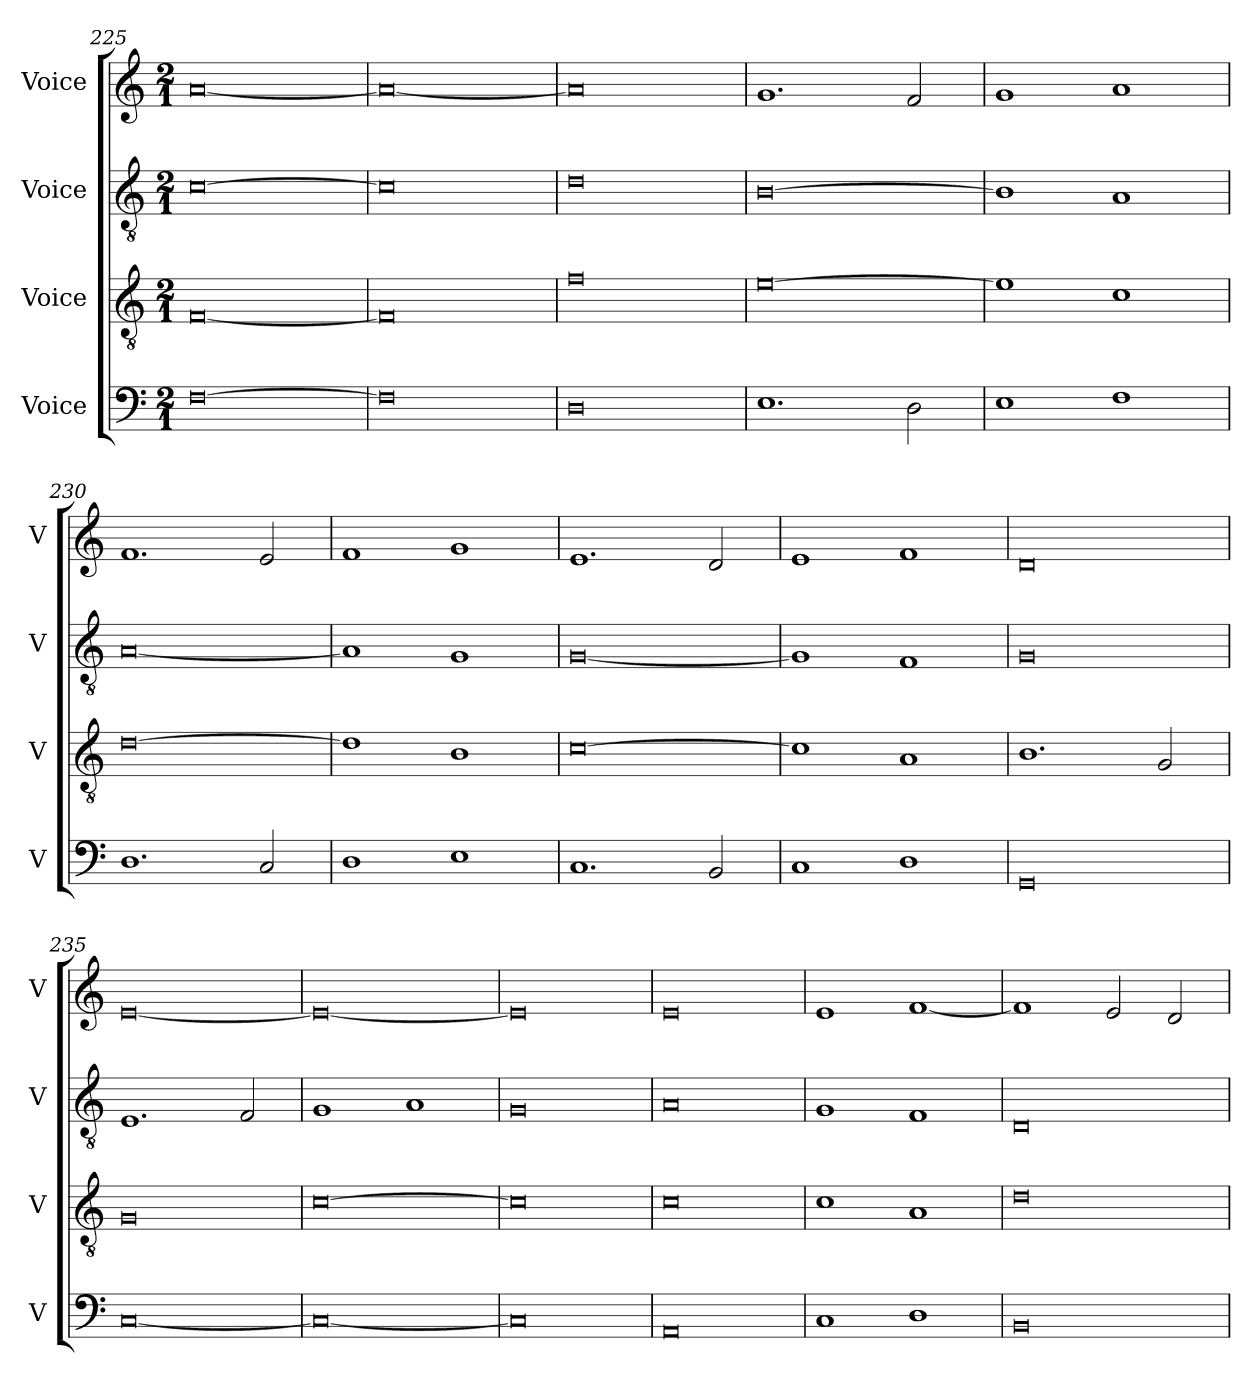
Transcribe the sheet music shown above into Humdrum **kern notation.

**kern	**kern	**kern	**kern
*part4	*part3	*part2	*part1
*staff4	*staff3	*staff2	*staff1
*I"Voice	*I"Voice	*I"Voice	*I"Voice
*I'V	*I'V	*I'V	*I'V
*clefF4	*clefGv2	*clefGv2	*clefG2
*k[]	*k[]	*k[]	*k[]
*M2/1	*M2/1	*M2/1	*M2/1
*MM360	*MM360	*MM360	*MM360
=225	=225	=225	=225
[0F	[0F	[0c	[0a
=226	=226	=226	=226
0F]	0F]	0c]	0a_
=227	=227	=227	=227
0D	0f	0d	0a]
=228	=228	=228	=228
1.E	[0e	[0B	1.g
2D\	.	.	2f/
=229	=229	=229	=229
1E	1e]	1B]	1g
1F	1c	1A	1a
!!LO:LB:g=z
=230	=230	=230	=230
1.D	[0d	[0A	1.f
2C/	.	.	2e/
=231	=231	=231	=231
1D	1d]	1A]	1f
1E	1B	1G	1g
=232	=232	=232	=232
1.C	[0c	[0G	1.e
2BB/	.	.	2d/
=233	=233	=233	=233
1C	1c]	1G]	1e
1D	1A	1F	1f
=234	=234	=234	=234
0GG	1.B	0G	0d
.	2G/	.	.
!!LO:LB:g=z
=235	=235	=235	=235
[0C	0G	1.E	[0e
.	.	2F/	.
=236	=236	=236	=236
0C_	[0c	1G	0e_
.	.	1A	.
=237	=237	=237	=237
0C]	0c]	0G	0e]
=238	=238	=238	=238
0AA	0c	0A	0e
=239	=239	=239	=239
1C	1c	1G	1e
1D	1A	1F	[1f
!!LO:LB:g=z
=240	=240	=240	=240
0BB	0d	0D	1f]
.	.	.	2e/
.	.	.	2d/
=	=	=	=
*-	*-	*-	*-
